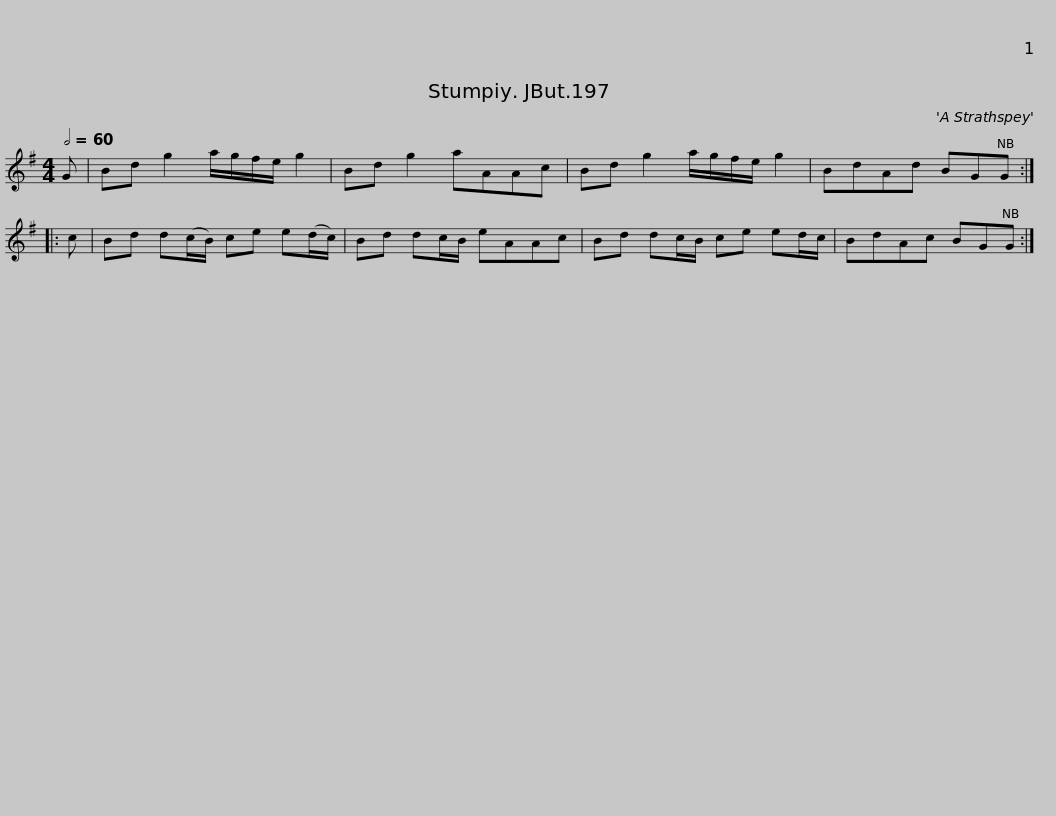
X:1
L:1/8
Q:1/2=60
M:4/4
I:linebreak $
K:G
V:1 treble
V:1
 G | Bd g2 a/g/f/e/ g2 | Bd g2 aAAc | Bd g2 a/g/f/e/ g2 | BdAd BGG :: %5
 c | Bd d(c/B/) ce e(d/c/) |$ Bd dc/B/ eAAc | Bd dc/B/ ce ed/c/ | BdAc BGG :| %10
